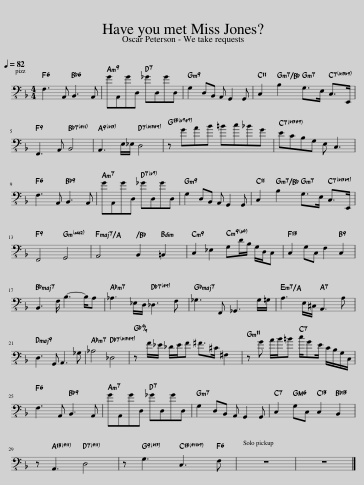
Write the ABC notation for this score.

X:1
L:1/8
Q:1/4=82
M:4/4
I:linebreak $
K:F
V:1 bass-8
V:1
 F,3 A,, B,,3 A,, | GA,,GD, _GD,GD, | G,2 D,B,, A,, G,,2 G,, | C,2 B,2 G,>E, C,>E,, |$ F,,3 A,, B,,4 | %5
 A,,3 E,/_E,/ D,4 | z GAB =Bc_BG | ECB,G, E, C,3 |$ F,3 A,, B,,3 A,, | GA,,GD, _GD,GD, | %10
 G,2 D,B,, A,, G,,2 G,, | C,2 B,2 G,>E, C,>E,, |$ F,,4 G,,4 | A,,4 B,,2 =B,,2 | C,2 _E,2 G,D/B,/ G,/D,/C, | %15
 C,2 G,C, F,2 C,2 |$ B,,3 F,/ B,3- B,/A, | _A,3 _E,/D,/ _D,3 F, | _G,3 F,, _G,,3 G,/=G,/ | A,3 E,/^C,/ A,,3 A, |$ %20
 D,3 G,, A,,3 _G, | _A,4 _D,4 | z F/_E/ _D/E/F ^F>^C ^F,2 | z G A/B/=B c/GE/ C/B,/G,/C,/ |$ F,3 A,, B,,3 A,, | %25
 GA,,GD, _GD,GD, | G,2 D,B,, A,, G,,2 G,, | C,2 G,C, C,2 B,,2 |$ z A,,3 D,4 | z G,3 C,3 F, | %30
 z8 | z8 |] %32
